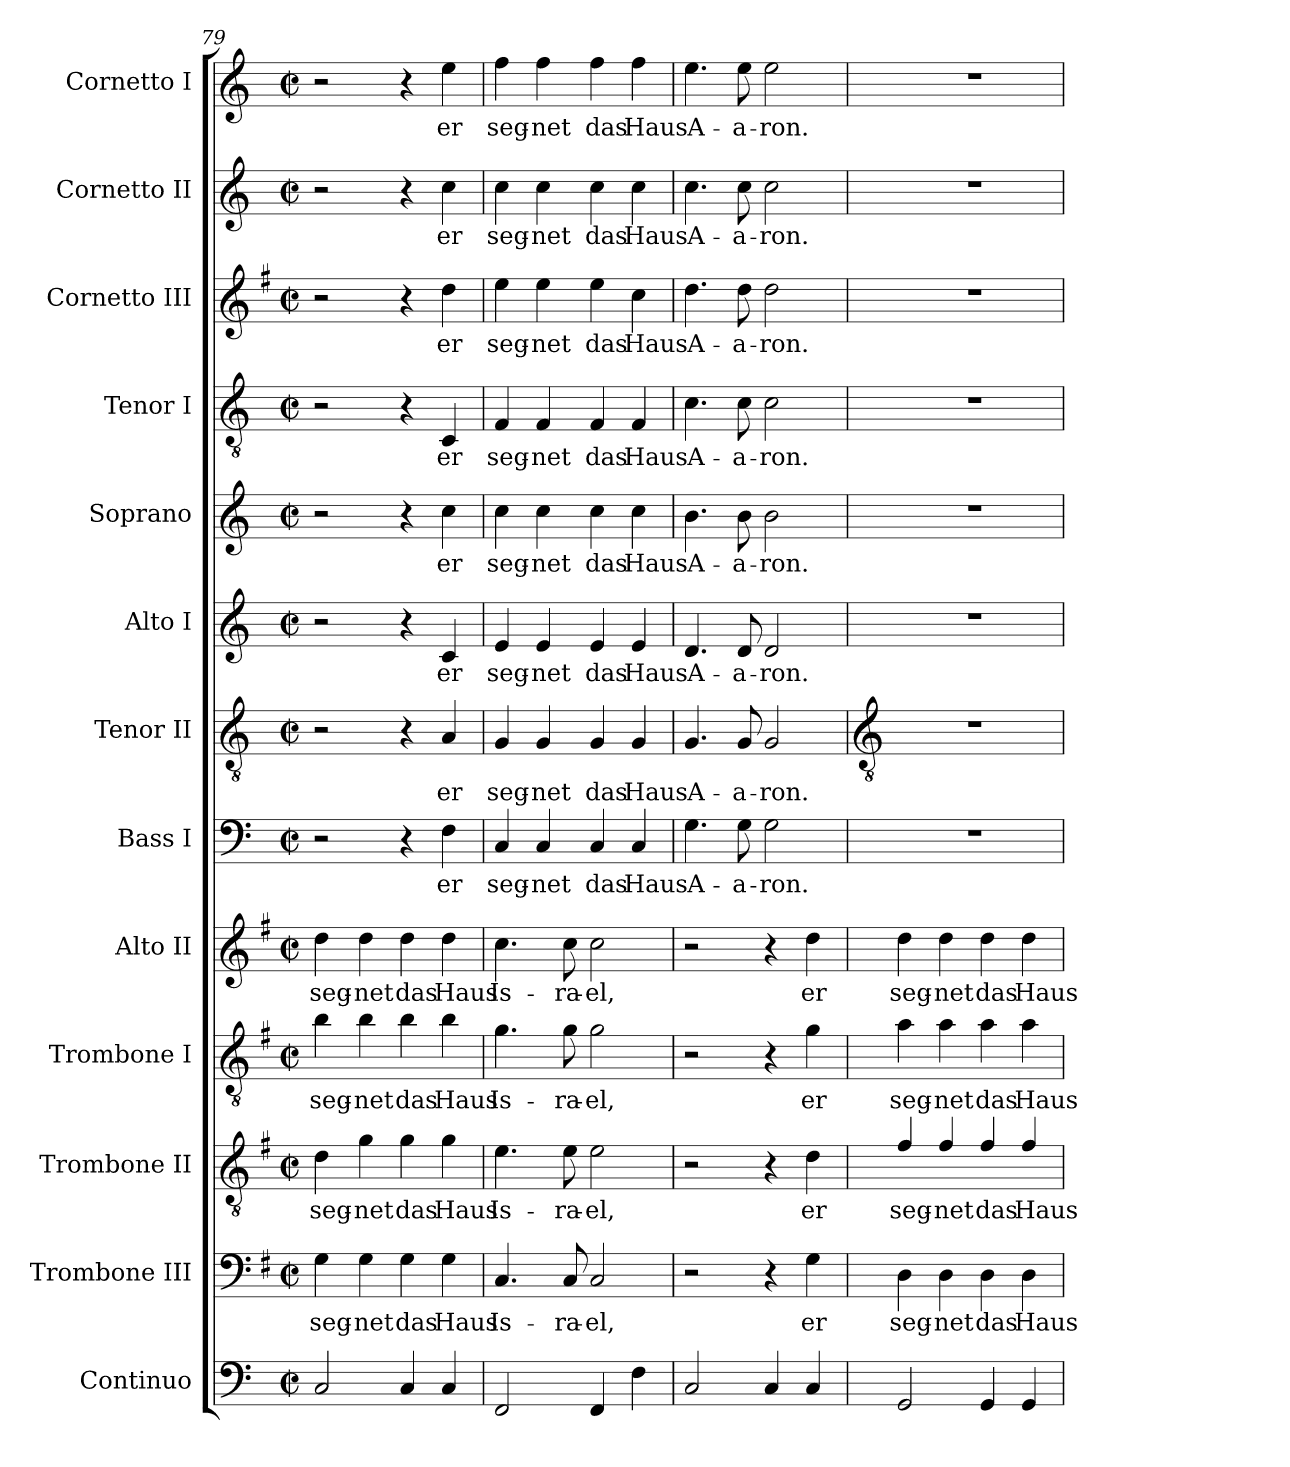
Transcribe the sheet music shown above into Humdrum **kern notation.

**kern	**kern	**text	**kern	**text	**kern	**text	**kern	**text	**kern	**text	**kern	**text	**kern	**text	**kern	**text	**kern	**text	**kern	**text	**kern	**text	**kern	**text
*part13	*part12	*part12	*part11	*part11	*part10	*part10	*part9	*part9	*part8	*part8	*part7	*part7	*part6	*part6	*part5	*part5	*part4	*part4	*part3	*part3	*part2	*part2	*part1	*part1
*staff13	*staff12	*staff12	*staff11	*staff11	*staff10	*staff10	*staff9	*staff9	*staff8	*staff8	*staff7	*staff7	*staff6	*staff6	*staff5	*staff5	*staff4	*staff4	*staff3	*staff3	*staff2	*staff2	*staff1	*staff1
*I"Continuo	*I"Trombone III	*	*I"Trombone II	*	*I"Trombone I	*	*I"Alto II	*	*I"Bass I	*	*I"Tenor II	*	*I"Alto I	*	*I"Soprano	*	*I"Tenor I	*	*I"Cornetto III	*	*I"Cornetto II	*	*I"Cornetto I	*
*I'Continuo	*I'Trombone III	*	*I'Trombone II	*	*I'Trombone I	*	*I'Alto II	*	*I'Bass I	*	*I'Tenor II	*	*I'Alto I	*	*I'Soprano	*	*I'Tenor I	*	*I'Cornetto III	*	*I'Cornetto II	*	*I'Cornetto I	*
*clefF4	*clefF4	*	*clefGv2	*	*clefGv2	*	*clefG2	*	*clefF4	*	*clefGv2	*	*clefG2	*	*clefG2	*	*clefGv2	*	*clefG2	*	*clefG2	*	*clefG2	*
*	*ITrd4c7	*	*ITrd4c7	*	*ITrd4c7	*	*ITrd4c7	*	*	*	*	*	*	*	*	*	*	*	*ITrd4c7	*	*	*	*	*
*k[]	*k[]	*	*k[]	*	*k[]	*	*k[]	*	*k[]	*	*k[]	*	*k[]	*	*k[]	*	*k[]	*	*k[]	*	*k[]	*	*k[]	*
*C:	*C:	*	*C:	*	*C:	*	*C:	*	*C:	*	*C:	*	*C:	*	*C:	*	*C:	*	*C:	*	*C:	*	*C:	*
*M2/2	*M2/2	*	*M2/2	*	*M2/2	*	*M2/2	*	*M2/2	*	*M2/2	*	*M2/2	*	*M2/2	*	*M2/2	*	*M2/2	*	*M2/2	*	*M2/2	*
*met(c|)	*met(c|)	*	*met(c|)	*	*met(c|)	*	*met(c|)	*	*met(c|)	*	*met(c|)	*	*met(c|)	*	*met(c|)	*	*met(c|)	*	*met(c|)	*	*met(c|)	*	*met(c|)	*
=79	=79	=79	=79	=79	=79	=79	=79	=79	=79	=79	=79	=79	=79	=79	=79	=79	=79	=79	=79	=79	=79	=79	=79	=79
!	!	!LO:LY:b	!	!LO:LY:b	!	!LO:LY:b	!	!LO:LY:b	!	!	!	!	!	!	!	!	!	!	!	!	!	!	!	!
2C	4C	seg-	4G	seg-	4e	seg-	4g	seg-	2r	.	2r	.	2r	.	2r	.	2r	.	2r	.	2r	.	2r	.
!	!	!LO:LY:b	!	!LO:LY:b	!	!LO:LY:b	!	!LO:LY:b	!	!	!	!	!	!	!	!	!	!	!	!	!	!	!	!
.	4C	-net	4c	-net	4e	-net	4g	-net	.	.	.	.	.	.	.	.	.	.	.	.	.	.	.	.
!	!	!LO:LY:b	!	!LO:LY:b	!	!LO:LY:b	!	!LO:LY:b	!	!	!	!	!	!	!	!	!	!	!	!	!	!	!	!
4C	4C	das	4c	das	4e	das	4g	das	4r	.	4r	.	4r	.	4r	.	4r	.	4r	.	4r	.	4r	.
!	!	!LO:LY:b	!	!LO:LY:b	!	!LO:LY:b	!	!LO:LY:b	!	!LO:LY:b	!	!LO:LY:b	!	!LO:LY:b	!	!LO:LY:b	!	!LO:LY:b	!	!LO:LY:b	!	!LO:LY:b	!	!LO:LY:b
4C	4C	Haus	4c	Haus	4e	Haus	4g	Haus	4F	er	4A	er	4c	er	4cc	er	4C	er	4g	er	4cc	er	4ee	er
=80	=80	=80	=80	=80	=80	=80	=80	=80	=80	=80	=80	=80	=80	=80	=80	=80	=80	=80	=80	=80	=80	=80	=80	=80
!	!	!LO:LY:b	!	!LO:LY:b	!	!LO:LY:b	!	!LO:LY:b	!	!LO:LY:b	!	!LO:LY:b	!	!LO:LY:b	!	!LO:LY:b	!	!LO:LY:b	!	!LO:LY:b	!	!LO:LY:b	!	!LO:LY:b
2FF	4.FF	Is-	4.A	Is-	4.c	Is-	4.f	Is-	4C	seg-	4G	seg-	4e	seg-	4cc	seg-	4F	seg-	4a	seg-	4cc	seg-	4ff	seg-
!	!	!	!	!	!	!	!	!	!	!LO:LY:b	!	!LO:LY:b	!	!LO:LY:b	!	!LO:LY:b	!	!LO:LY:b	!	!LO:LY:b	!	!LO:LY:b	!	!LO:LY:b
.	.	.	.	.	.	.	.	.	4C	-net	4G	-net	4e	-net	4cc	-net	4F	-net	4a	-net	4cc	-net	4ff	-net
!	!	!LO:LY:b	!	!LO:LY:b	!	!LO:LY:b	!	!LO:LY:b	!	!	!	!	!	!	!	!	!	!	!	!	!	!	!	!
.	8FF	-ra-	8A	-ra-	8c	-ra-	8f	-ra-	.	.	.	.	.	.	.	.	.	.	.	.	.	.	.	.
!	!	!LO:LY:b	!	!LO:LY:b	!	!LO:LY:b	!	!LO:LY:b	!	!LO:LY:b	!	!LO:LY:b	!	!LO:LY:b	!	!LO:LY:b	!	!LO:LY:b	!	!LO:LY:b	!	!LO:LY:b	!	!LO:LY:b
4FF	2FF	-el,	2A	-el,	2c	-el,	2f	-el,	4C	das	4G	das	4e	das	4cc	das	4F	das	4a	das	4cc	das	4ff	das
!	!	!	!	!	!	!	!	!	!	!LO:LY:b	!	!LO:LY:b	!	!LO:LY:b	!	!LO:LY:b	!	!LO:LY:b	!	!LO:LY:b	!	!LO:LY:b	!	!LO:LY:b
4F	.	.	.	.	.	.	.	.	4C	Haus	4G	Haus	4e	Haus	4cc	Haus	4F	Haus	4f	Haus	4cc	Haus	4ff	Haus
=81	=81	=81	=81	=81	=81	=81	=81	=81	=81	=81	=81	=81	=81	=81	=81	=81	=81	=81	=81	=81	=81	=81	=81	=81
!	!	!	!	!	!	!	!	!	!	!LO:LY:b	!	!LO:LY:b	!	!LO:LY:b	!	!LO:LY:b	!	!LO:LY:b	!	!LO:LY:b	!	!LO:LY:b	!	!LO:LY:b
2C	2r	.	2r	.	2r	.	2r	.	4.G	A-	4.G	A-	4.d	A-	4.b	A-	4.c	A-	4.g	A-	4.cc	A-	4.ee	A-
!	!	!	!	!	!	!	!	!	!	!LO:LY:b	!	!LO:LY:b	!	!LO:LY:b	!	!LO:LY:b	!	!LO:LY:b	!	!LO:LY:b	!	!LO:LY:b	!	!LO:LY:b
.	.	.	.	.	.	.	.	.	8G	-a-	8G	-a-	8d	-a-	8b	-a-	8c	-a-	8g	-a-	8cc	-a-	8ee	-a-
!	!	!	!	!	!	!	!	!	!	!LO:LY:b	!	!LO:LY:b	!	!LO:LY:b	!	!LO:LY:b	!	!LO:LY:b	!	!LO:LY:b	!	!LO:LY:b	!	!LO:LY:b
4C	4r	.	4r	.	4r	.	4r	.	2G	-ron.	2G	-ron.	2d	-ron.	2b	-ron.	2c	-ron.	2g	-ron.	2cc	-ron.	2ee	-ron.
!	!	!LO:LY:b	!	!LO:LY:b	!	!LO:LY:b	!	!LO:LY:b	!	!	!	!	!	!	!	!	!	!	!	!	!	!	!	!
4C	4C	er	4G	er	4c	er	4g	er	.	.	.	.	.	.	.	.	.	.	.	.	.	.	.	.
!!LO:LB:g=z
=82	=82	=82	=82	=82	=82	=82	=82	=82	=82	=82	=82	=82	=82	=82	=82	=82	=82	=82	=82	=82	=82	=82	=82	=82
*	*	*	*	*	*	*	*	*	*	*	*clefGv2	*	*	*	*	*	*	*	*	*	*	*	*	*
!	!	!LO:LY:b	!	!LO:LY:b	!	!LO:LY:b	!	!LO:LY:b	!	!	!	!	!	!	!	!	!	!	!	!	!	!	!	!
2GG	4GG	seg-	4B/	seg-	4d	seg-	4g	seg-	1r	.	1r	.	1r	.	1r	.	1r	.	1r	.	1r	.	1r	.
!	!	!LO:LY:b	!	!LO:LY:b	!	!LO:LY:b	!	!LO:LY:b	!	!	!	!	!	!	!	!	!	!	!	!	!	!	!	!
.	4GG	-net	4B/	-net	4d	-net	4g	-net	.	.	.	.	.	.	.	.	.	.	.	.	.	.	.	.
!	!	!LO:LY:b	!	!LO:LY:b	!	!LO:LY:b	!	!LO:LY:b	!	!	!	!	!	!	!	!	!	!	!	!	!	!	!	!
4GG	4GG	das	4B/	das	4d	das	4g	das	.	.	.	.	.	.	.	.	.	.	.	.	.	.	.	.
!	!	!LO:LY:b	!	!LO:LY:b	!	!LO:LY:b	!	!LO:LY:b	!	!	!	!	!	!	!	!	!	!	!	!	!	!	!	!
4GG	4GG	Haus	4B/	Haus	4d	Haus	4g	Haus	.	.	.	.	.	.	.	.	.	.	.	.	.	.	.	.
=	=	=	=	=	=	=	=	=	=	=	=	=	=	=	=	=	=	=	=	=	=	=	=	=
*-	*-	*-	*-	*-	*-	*-	*-	*-	*-	*-	*-	*-	*-	*-	*-	*-	*-	*-	*-	*-	*-	*-	*-	*-
